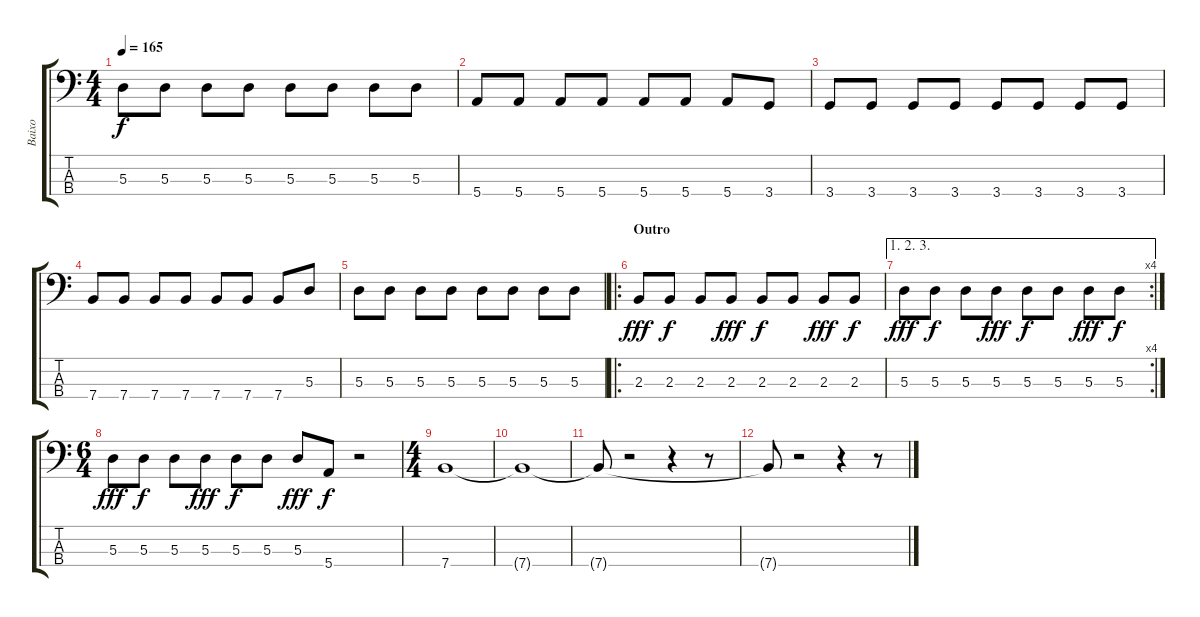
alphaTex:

\track ("Baixo" "Baixo") {instrument electricbassfinger}
\staff {score tabs}
\tuning (G2 D2 A1 E1) {hide}
\ts (4 4)
\tempo 165
\clef f4
\ks c
5.3.8{dy f} 5.3.8 5.3.8 5.3.8 5.3.8 5.3.8 5.3.8 5.3.8 |
5.4.8 5.4.8 5.4.8 5.4.8 5.4.8 5.4.8 5.4.8 3.4.8 |
3.4.8 3.4.8 3.4.8 3.4.8 3.4.8 3.4.8 3.4.8 3.4.8 |
7.4.8 7.4.8 7.4.8 7.4.8 7.4.8 7.4.8 7.4.8 5.3.8 |
5.3.8 5.3.8 5.3.8 5.3.8 5.3.8 5.3.8 5.3.8 5.3.8 |
\ro
\section ("" "Outro")
2.3.8{dy fff} 2.3.8{dy f} 2.3.8 2.3.8{dy fff} 2.3.8{dy f} 2.3.8 2.3.8{dy fff} 2.3.8{dy f} |
\ae (1 2 3)
\rc 4
5.3.8{dy fff} 5.3.8{dy f} 5.3.8 5.3.8{dy fff} 5.3.8{dy f} 5.3.8 5.3.8{dy fff} 5.3.8{dy f} |
\ts (6 4)
5.3.8{dy fff} 5.3.8{dy f} 5.3.8 5.3.8{dy fff} 5.3.8{dy f} 5.3.8 5.3.8{dy fff} 5.4.8{dy f} r.2 |
\ts (4 4)
7.4.1 |
7.4{t}.1 |
7.4{t}.8 r.2 r.4 r.8 |
7.4{t}.8 r.2 r.4 r.8
